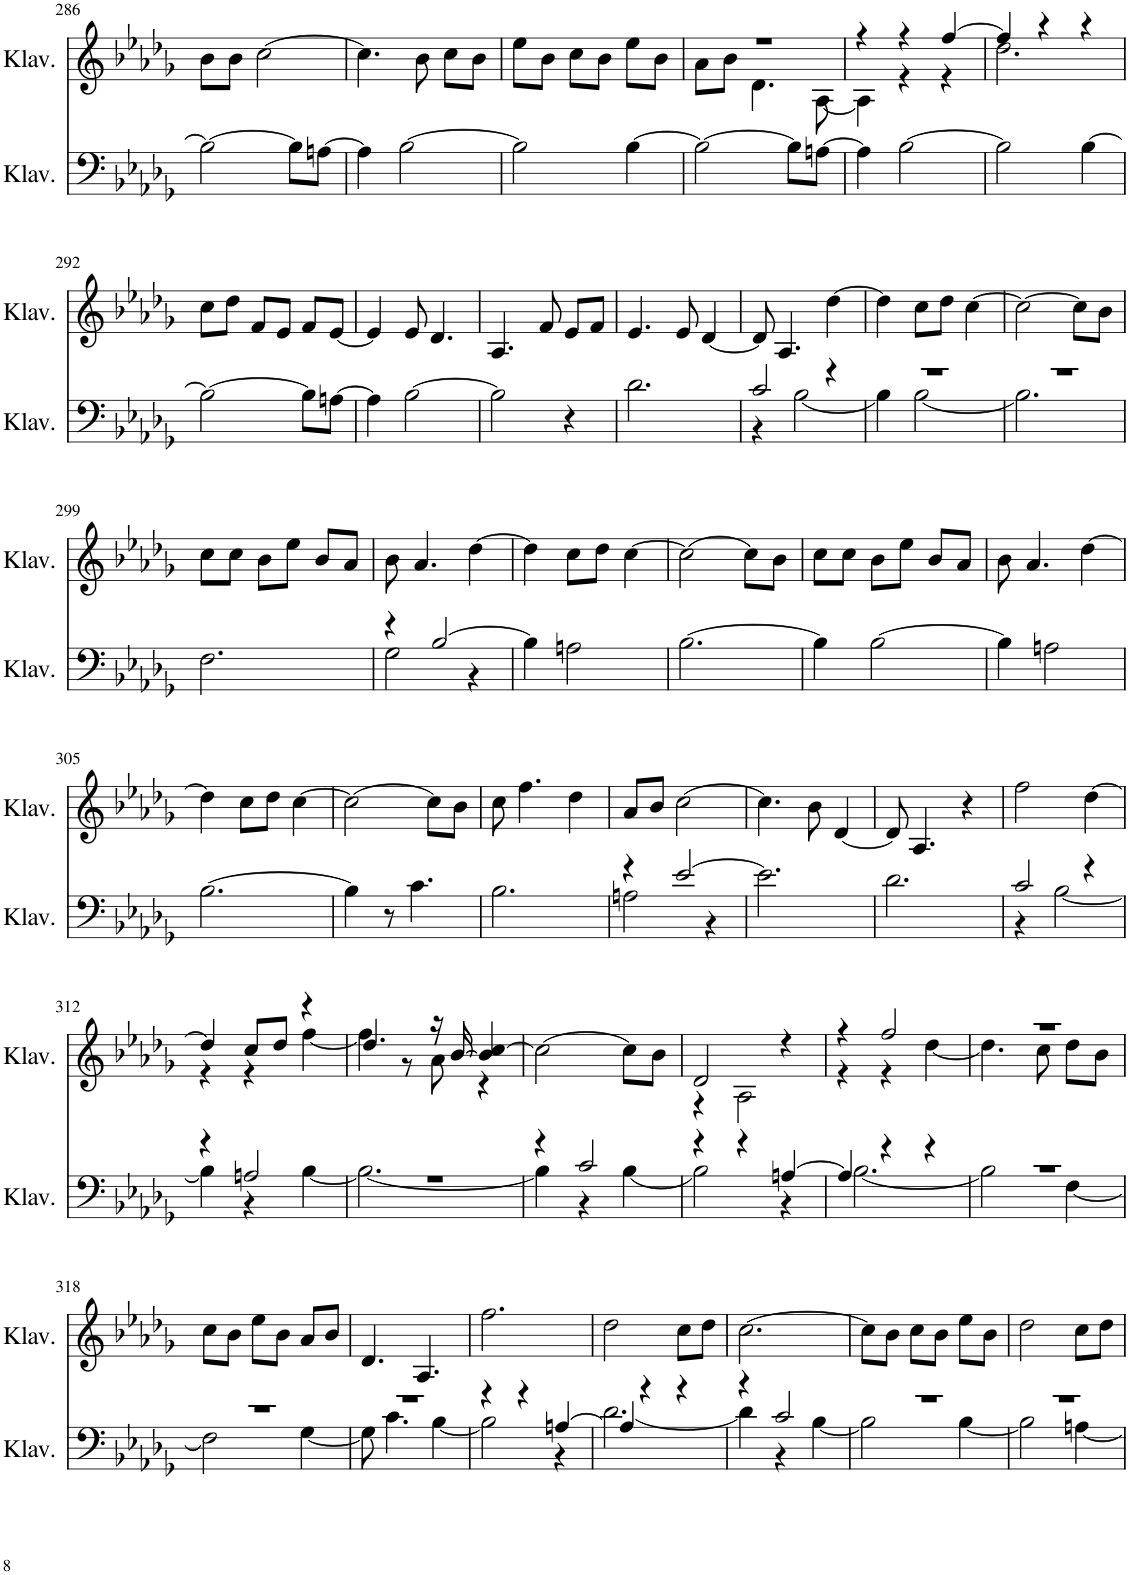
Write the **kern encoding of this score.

**kern	**kern
*part2	*part1
*staff2	*staff1
*I"Klavier	*I"Klavier
*I'Klav.	*I'Klav.
!!LO:PB:g=z
*clefG2	*clefG2
*k[b-e-a-d-g-]	*k[b-e-a-d-g-]
*M3/4	*M3/4
=286	=286
2B-\_	8b-\L
.	8b-\J
.	[2cc\
8B-\L]	.
[8An\J	.
=287	=287
4A\]	4.cc\]
[2B-\	.
.	8b-\
.	8cc\L
.	8b-\J
=288	=288
2B-\]	8ee-\L
.	8b-\J
.	8cc\L
.	8b-\J
[4B-\	8ee-\L
.	8b-\J
=289	=289
*	*^
2B-\_	2.r	8a-\L
.	.	8b-\J
.	.	4.d-\
8B-\L]	.	.
[8An\J	.	[8A-\
=290	=290	=290
4A\]	4r	4A-\]
[2B-\	4r	4r
.	[4ff/	4r
=291	=291	=291
2B-\]	4ff/]	2.dd-\
.	4r	.
[4B-\	4r	.
*	*v	*v
!!LO:LB:g=z
=292	=292
2B-\_	8cc\L
.	8dd-\J
.	8f/L
.	8e-/J
8B-\L]	8f/L
[8An\J	[8e-/J
=293	=293
4A\]	4e-/]
[2B-\	8e-/
.	4.d-/
=294	=294
2B-\]	4.A-/
.	8f/
4r	8e-/L
.	8f/J
=295	=295
2.d-\	4.e-/
.	8e-/
.	[4d-/
=296	=296
*^	*
2c/	4r	8d-/]
.	.	4.A-/
.	[2B-\	.
4r	.	[4dd-\
=297	=297	=297
2.r	4B-\]	4dd-\]
.	[2B-\	8cc\L
.	.	8dd-\J
.	.	[4cc\
=298	=298	=298
2.r	2.B-\]	2cc\_
.	.	8cc\L]
.	.	8b-\J
*v	*v	*
!!LO:LB:g=z
=299	=299
2.F\	8cc\L
.	8cc\J
.	8b-\L
.	8ee-\J
.	8b-/L
.	8a-/J
=300	=300
*^	*
4r	2G-\	8b-\
.	.	4.a-/
[2B-/	.	.
.	4r	[4dd-\
*v	*v	*
=301	=301
4B-\]	4dd-\]
2An\	8cc\L
.	8dd-\J
.	[4cc\
=302	=302
[2.B-\	2cc\_
.	8cc\L]
.	8b-\J
=303	=303
4B-\]	8cc\L
.	8cc\J
[2B-\	8b-\L
.	8ee-\J
.	8b-/L
.	8a-/J
=304	=304
4B-\]	8b-\
.	4.a-/
2An\	.
.	[4dd-\
!!LO:LB:g=z
=305	=305
[2.B-\	4dd-\]
.	8cc\L
.	8dd-\J
.	[4cc\
=306	=306
4B-\]	2cc\_
8r	.
4.c\	.
.	8cc\L]
.	8b-\J
=307	=307
2.B-\	8cc\
.	4.ff\
.	4dd-\
=308	=308
*^	*
4r	2An\	8a-/L
.	.	8b-/J
[2e-/	.	[2cc\
.	4r	.
*v	*v	*
=309	=309
2.e-\]	4.cc\]
.	8b-\
.	[4d-/
=310	=310
2.d-\	8d-/]
.	4.A-/
.	4r
=311	=311
*^	*
2c/	4r	2ff\
.	[2B-\	.
4r	.	[4dd-\
!!LO:LB:g=z
=312	=312	=312
*	*	*^
4r	4B-\]	4dd-/]	4r
2An/	4r	8cc/L	4r
.	.	8dd-/J	.
.	[4B-\	4r	[4ff\
=313	=313	=313	=313
2.r	2.B-\_	4.dd-/	4ff\]
.	.	.	8r
.	.	16r	8a-\
.	.	[16b-/	.
.	.	4b-/] [4cc/	4r
*	*	*v	*v
=314	=314	=314
4r	4B-\]	2cc\_
2c/	4r	.
.	[4B-\	8cc\L]
.	.	8b-\J
=315	=315	=315
*	*	*^
4r	2B-\]	2d-/	4r
4r	.	.	2A-\
[4An/	4r	4r	.
=316	=316	=316	=316
4A/]	[2.B-\	4r	4r
4r	.	2ff/	4r
4r	.	.	[4dd-\
=317	=317	=317	=317
2.r	2B-\]	2.r	4.dd-\]
.	.	.	8cc\
.	[4F\	.	8dd-\L
.	.	.	8b-\J
*	*	*v	*v
!!LO:LB:g=z
=318	=318	=318
2.r	2F\]	8cc\L
.	.	8b-\J
.	.	8ee-\L
.	.	8b-\J
.	[4G-\	8a-/L
.	.	8b-/J
=319	=319	=319
2.r	8G-\]	4.d-/
.	4.c\	.
.	.	4.A-/
.	[4B-\	.
=320	=320	=320
4r	2B-\]	2.ff\
4r	.	.
[4An/	4r	.
=321	=321	=321
4A/]	[2.d-\	2dd-\
4r	.	.
4r	.	8cc\L
.	.	8dd-\J
=322	=322	=322
4r	4d-\]	[2.cc\
2c/	4r	.
.	[4B-\	.
=323	=323	=323
2.r	2B-\]	8cc\L]
.	.	8b-\J
.	.	8cc\L
.	.	8b-\J
.	[4B-\	8ee-\L
.	.	8b-\J
=324	=324	=324
2.r	2B-\]	2dd-\
.	[4An\	8cc\L
.	.	8dd-\J
*v	*v	*
=	=
*-	*-
